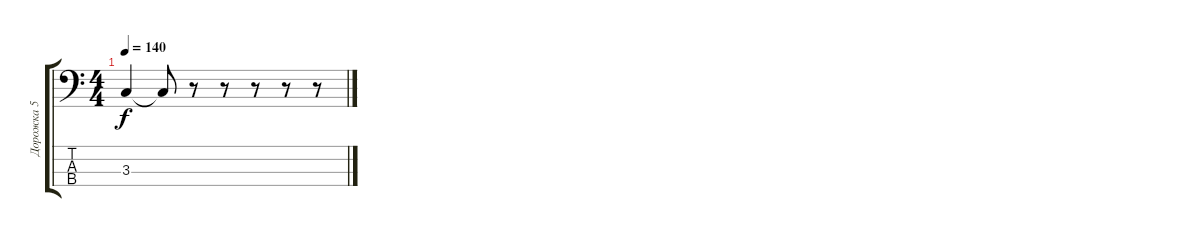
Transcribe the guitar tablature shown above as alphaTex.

\track ("Дорожка 5" "Дорожка 5") {instrument electricbassfinger}
\staff {score tabs}
\tuning (G2 D2 A1 E1) {hide}
\ts (4 4)
\tempo 140
\clef f4
\ks c
3.3{t}.4{dy f} 3.3{t}.8 r.8 r.8 r.8 r.8 r.8
